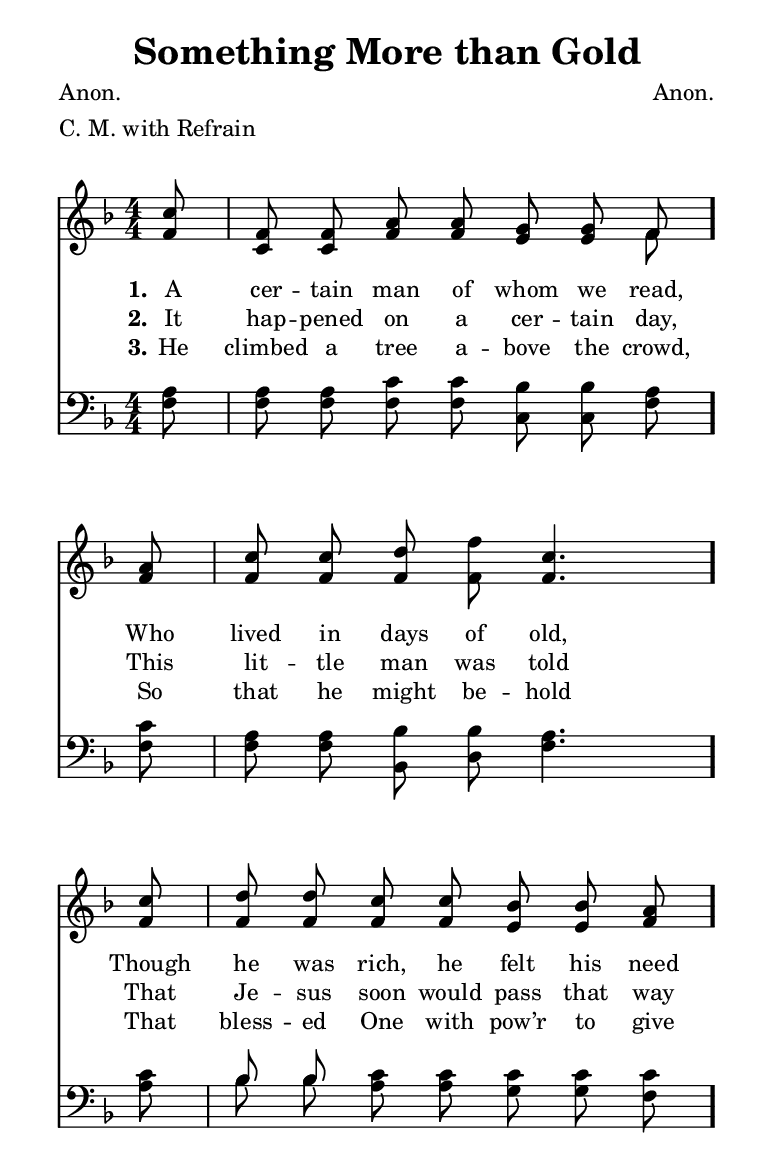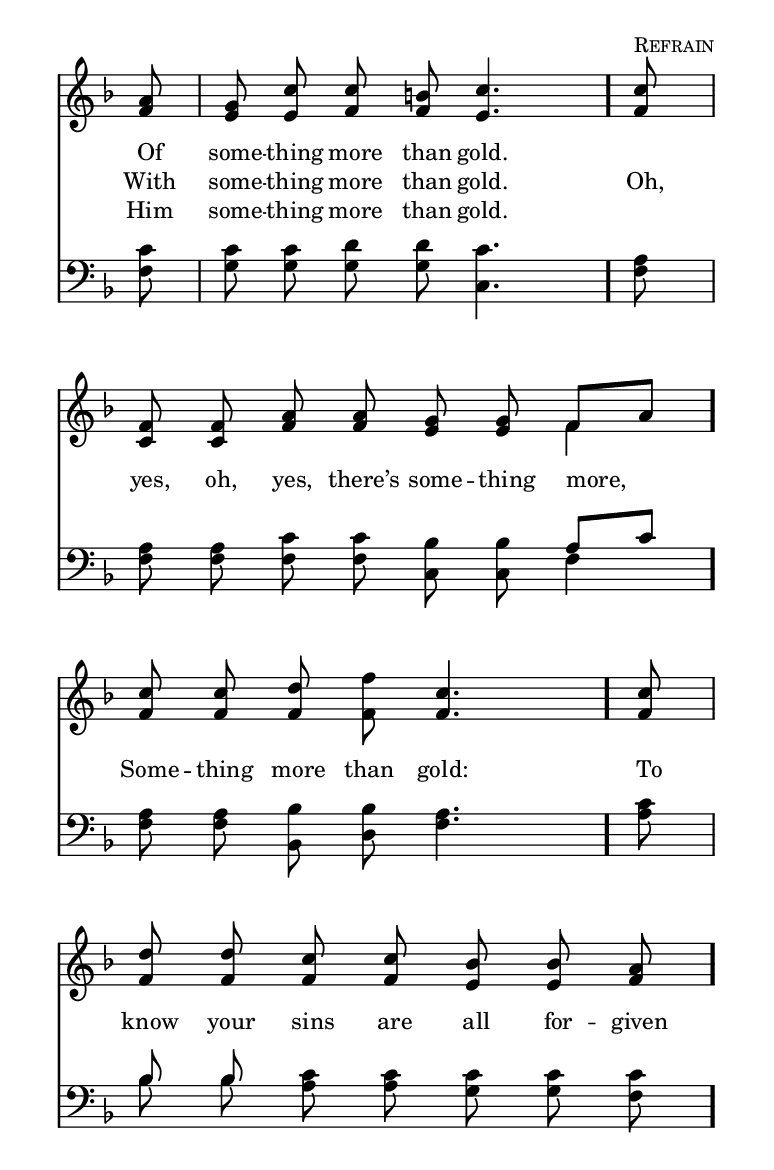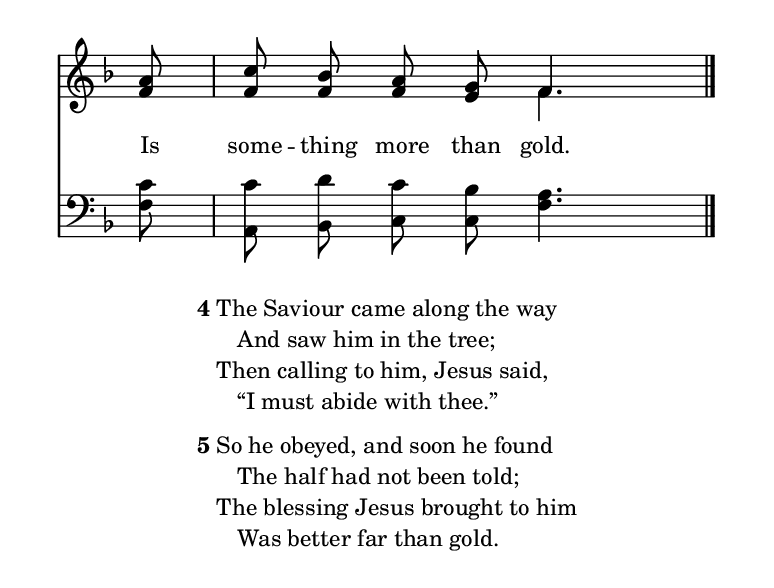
\include "common/global.ily"
\paper {
  \include "common/paper.ily"
}

\header{
  %children
  hymnnumber = "357"
  title = "Something More than Gold"
  tunename = ""
  meter = "C. M. with Refrain" % original has "With"
  poet = "Anon."
  composer = "Anon."
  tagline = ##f
}

global = {
  \include "common/overrides.ily"
  \override Staff.TimeSignature.style = #'numbered
  \time 4/4
  \override Score.MetronomeMark.transparent = ##t % hide all fermata changes too
  \tempo 8=130
  \key f \major
  \partial 8
  \autoBeamOff
}

notesSoprano = {
\global
\relative c'' {

  c8 | f, f a a g g f
  a8 | c c d f c4. \break % \break verified in letter as well as eogsized
  c8 | d d c c bes bes a8 % original has tie, but only one verse is sung that way
  a8 | g8 c c b c4. \eogbreak

  c8^\markup { \small \caps "Refrain" } | f, f a a g g f[ a8] |
  c c d f c4.
  c8 | d d c c bes bes a8
  a8 | c bes a g f4.

  \bar "|."

}
}

notesAlto = {
\global
\relative e' {

  f8 | c c f f e e f
  f8 | f f f f f4.
  f8 | f f f f e e f8
  f8 | e8 e f f e4.

  f8 | c c f f e e f4
  f8 f f f f4.
  f8 | f f f f e e f8
  f8 f f f e f4.

}
}

notesTenor = {
\global
\relative a {

  a8 | a a c c bes bes a
  c8 | a a bes bes a4.
  c8 | bes bes c c c c c8
  c8 | c8 c d d c4.

  a8 | a a c c bes bes a[ c]
  a8 a bes bes a4.
  c8 | bes bes c c c c c8
  c8 | c8 d c bes a4.

}
}

notesBass = {
\global
\relative f {

  f8 | f f f f c c f
  f8 | f f bes, d f4.
  a8 | bes bes a a g g f
  f8 | g8 g g g c,4.


  f8 | f f f f c c f4
  f8 f bes, d f4.
  a8 | bes bes a a g g f
  f8 | a, bes c c f4.

}
}

Refrain = \lyricmode {

Oh, yes, oh, yes, there’s some -- thing more, \bar "."
Some -- thing more than gold: \bar "."
To know your sins are all for -- given \bar "."
Is some -- thing more than gold. \bar "."

}

wordsA = \lyricmode {
\set stanza = "1."

A cer -- tain man of whom we read, \bar "."
Who lived in days of old, \bar "."
Though he was rich, he felt his need \bar "."
Of some -- thing more than gold. \bar "."

}

wordsB = \lyricmode {
\set stanza = "2."

It hap -- pened on a cer -- tain day,
This lit -- tle man was told
That Je -- sus soon would pass that way
With some -- thing more than gold.

\Refrain

}

wordsC = \lyricmode {
\set stanza = "3."

He climbed a tree a -- bove the crowd,
So that he might be -- hold
That bless -- ed One with pow’r to give
Him some -- thing more than gold.

}

wordsD = \markuplist {

\line { The Saviour came along the way }
\line { { \hspace #2 } And saw him in the tree; }
\line { Then calling to him, Jesus said, }
\line { { \hspace #2 } “I must abide with thee.” }

}

wordsE = \markuplist {

\line { So he obeyed, and soon he found }
\line { { \hspace #2 } The half had not been told; }
\line { The blessing Jesus brought to him }
\line { { \hspace #2 } Was better far than gold. }

}

\score {
  \context ChoirStaff <<
    \context Staff = upper <<
      \set Staff.autoBeaming = ##f
      \set ChoirStaff.systemStartDelimiter = #'SystemStartBar
      \set ChoirStaff.printPartCombineTexts = ##f
      \partcombine #'(2 . 11) \notesSoprano \notesAlto
      \context NullVoice = sopranos { \voiceOne << \notesSoprano >> }
      \context Lyrics = one   \lyricsto sopranos \wordsA
      \context Lyrics = two   \lyricsto sopranos \wordsB
      \context Lyrics = three \lyricsto sopranos \wordsC
    >>
    \context Staff = men <<
      \set Staff.autoBeaming = ##f
      \clef bass
      \set ChoirStaff.printPartCombineTexts = ##f
      \partcombine #'(2 . 11) \notesTenor \notesBass
    >>
  >>
  \layout {
    \include "common/layout.ily"
  }
  #(cond ((ly:get-option 'eog-midi-permitted) #{ \midi{
    \include "common/midi.ily"
  } #}))
}

\markup { \fill-line { \vcenter \column {
  \vspace #1
  \line{ \bold 4 \column { \wordsD } } \combine \null \vspace #0.4
  \line{ \bold 5 \column { \wordsE } }
  \vspace #3
  \vspace #1
} } }

\version "2.19.49"  % necessary for upgrading to future LilyPond versions.

% vi:set et ts=2 sw=2 ai nocindent syntax=lilypond:
